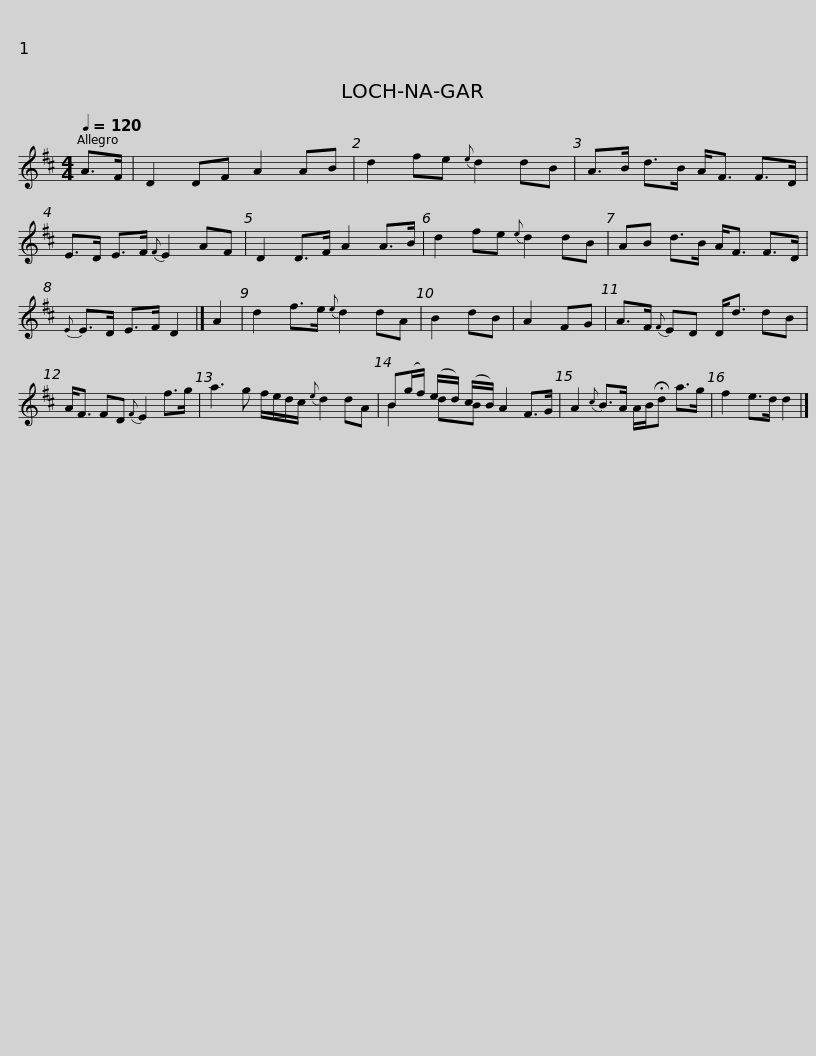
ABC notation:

X:1
%%score ( 1 2 )
L:1/8
Q:1/4=120
M:4/4
I:linebreak $
K:D
V:1 treble
V:2 treble
V:1
 A>F | D2 DF A2 AB | d2 fe{e} d2 dB | A>B d>B A<F F>D | E>D E>F{F} E2 AF | %5
 D2 D>F A2 A>B |$ d2 fe{e} d2 dB | AB d>B A<F F>D |{E} E>D E>F D2 |] A2 | %10
 d2 f>e{e} d2 dA | B2 dB | A2 FG |$ A>F{F} ED D<d dB | A<F FD{F} E2 f>g | %15
 a3 g f/e/d/c/{e} d2 dA | B(g/f/) (e/d/) (c/B/) A2 F>G |$ A2{c} B>A A/B/!fermata!d a>g | f2 e>d d2 |] %19
V:2
 x2 | x8 | x8 | x8 | x8 | %5
 x8 |$ x8 | x8 | x6 |] x2 | %10
 x8 | x4 | x4 |$ x8 | x8 | %15
 x10 | B2 dB x2 x2 |$ x8 | x6 |] %19
